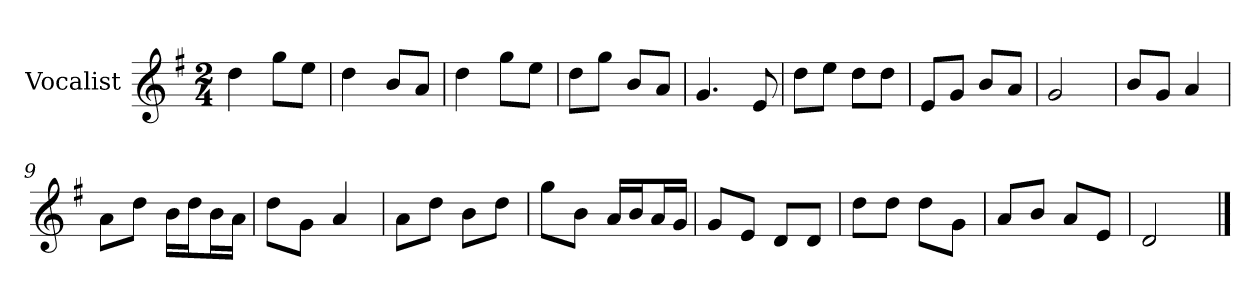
**kern
*part1
*staff1
*I"Vocalist
*k[f#]
*G:
*M2/4
=
4dd
8ggL
8eeJ
=1
4dd
8bL
8aJ
=2
4dd
8ggL
8eeJ
=3
8ddL
8ggJ
8bL
8aJ
=4
4.g
8e
=5
8ddL
8eeJ
8ddL
8ddJ
=6
8eL
8gJ
8bL
8aJ
=7
2g
=8
8bL
8gJ
4a
=9
8aL
8ddJ
16bLL
16ddJ
16bL
16aJJ
=10
8ddL
8gJ
4a
=11
8aL
8ddJ
8bL
8ddJ
=12
8ggL
8bJ
16aLL
16bJ
16aL
16gJJ
=13
8gL
8eJ
8dL
8dJ
=14
8ddL
8ddJ
8ddL
8gJ
=15
8aL
8bJ
8aL
8eJ
=16
2d
==
*-
